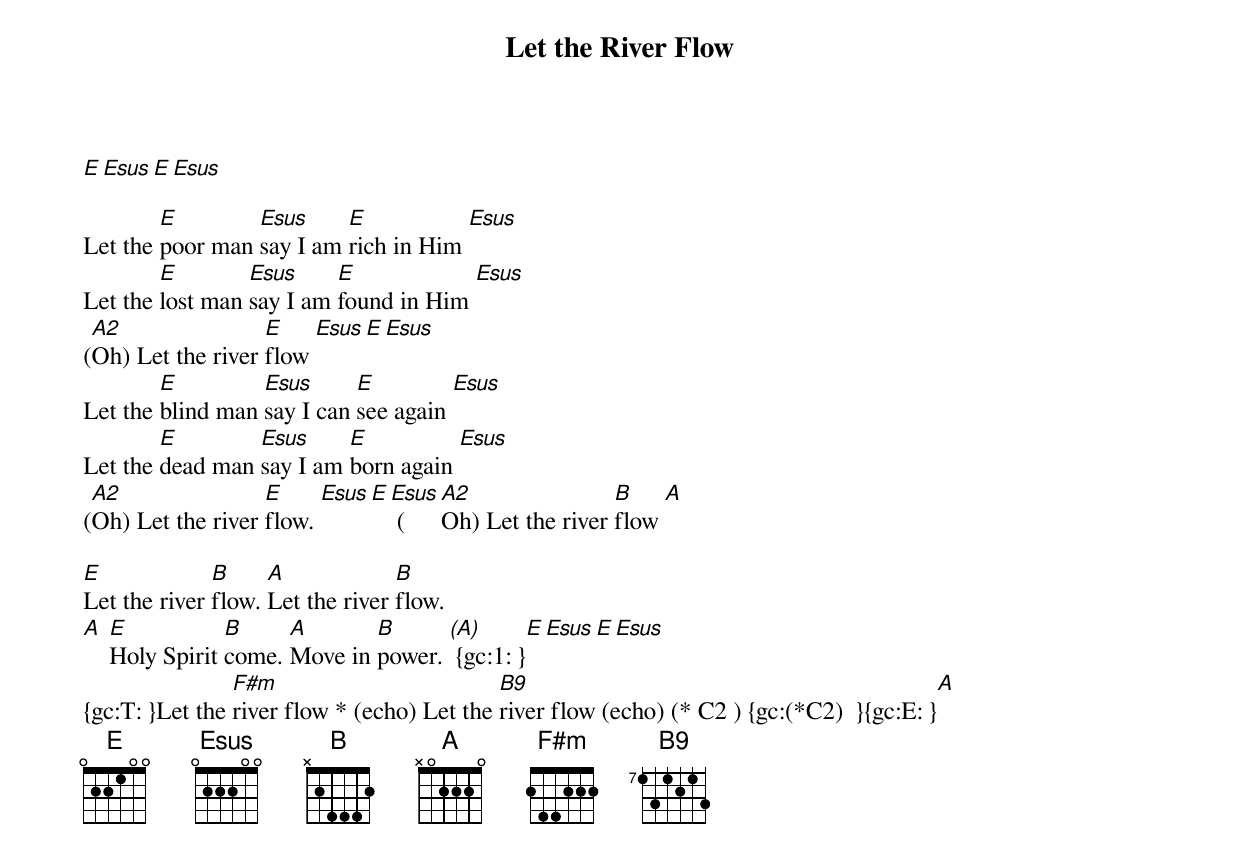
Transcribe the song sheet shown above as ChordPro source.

{title: Let the River Flow}
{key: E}
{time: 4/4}
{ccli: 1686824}
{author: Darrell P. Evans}
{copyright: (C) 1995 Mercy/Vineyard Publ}

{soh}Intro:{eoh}
[E][Esus][E][Esus]

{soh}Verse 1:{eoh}
Let the [E]poor man [Esus]say I am [E]rich in Him [Esus]
Let the [E]lost man [Esus]say I am [E]found in Him [Esus]
([A2]Oh) Let the river [E]flow [Esus][E][Esus]
Let the [E]blind man [Esus]say I can [E]see again [Esus]
Let the [E]dead man [Esus]say I am [E]born again [Esus]
([A2]Oh) Let the river [E]flow. [Esus][E][Esus] ([A2]Oh) Let the river [B]flow [A]

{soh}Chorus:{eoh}
[E]Let the river [B]flow. [A]Let the river [B]flow.
[A] [E]Holy Spirit [B]come. [A]Move in [B]power. [(A)] {gc:1: }[E][Esus][E][Esus]
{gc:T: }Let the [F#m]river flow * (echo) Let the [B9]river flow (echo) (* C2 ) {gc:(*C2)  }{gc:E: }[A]
